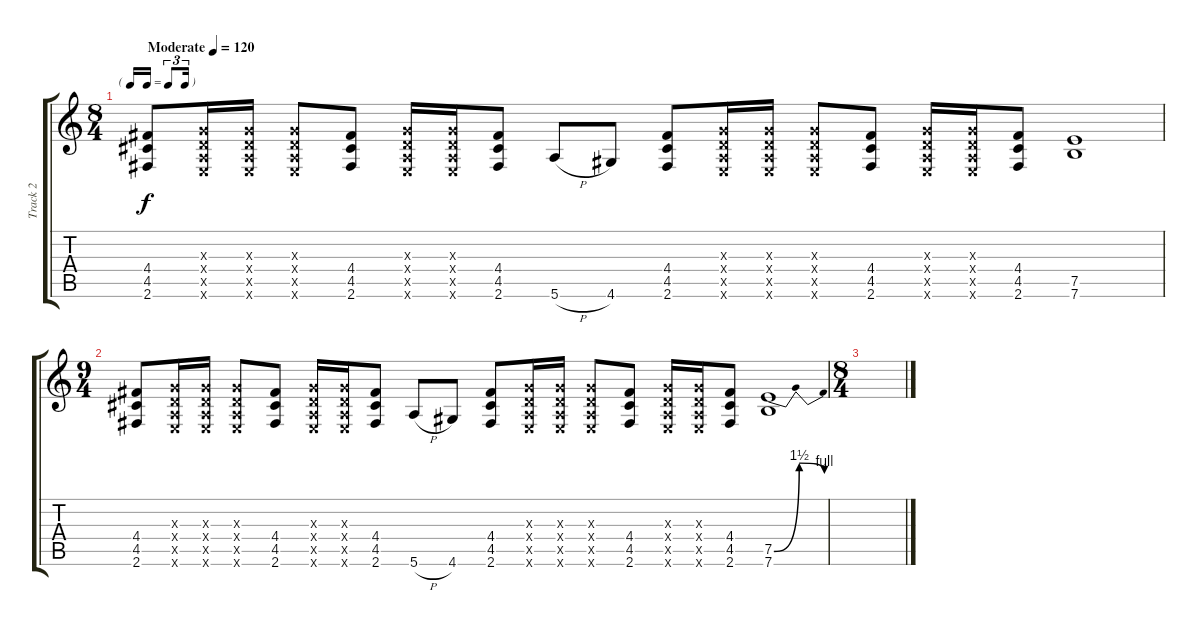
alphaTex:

\track ("Track 2" "Track 2") {instrument electricguitarclean}
\staff {score tabs}
\tuning (E4 B3 G3 D3 A2 E2) {hide}
\ts (8 4)
\tf triplet16th
\tempo (120 "Moderate")
\clef g2
\ks c
(4.4 4.5 2.6).8{dy f instrument electricguitarclean} (0.3{x} 0.4{x} 0.5{x} 0.6{x}).16 (0.3{x} 0.4{x} 0.5{x} 0.6{x}).16 (0.3{x} 0.4{x} 0.5{x} 0.6{x}).8 (4.4 4.5 2.6).8 (0.3{x} 0.4{x} 0.5{x} 0.6{x}).16 (0.3{x} 0.4{x} 0.5{x} 0.6{x}).16 (4.4 4.5 2.6).8 5.6{h}.8 4.6.8 (4.4 4.5 2.6).8 (0.3{x} 0.4{x} 0.5{x} 0.6{x}).16 (0.3{x} 0.4{x} 0.5{x} 0.6{x}).16 (0.3{x} 0.4{x} 0.5{x} 0.6{x}).8 (4.4 4.5 2.6).8 (0.3{x} 0.4{x} 0.5{x} 0.6{x}).16 (0.3{x} 0.4{x} 0.5{x} 0.6{x}).16 (4.4 4.5 2.6).8 (7.5 7.6).1 |
\ts (9 4)
(4.4 4.5 2.6).8 (0.3{x} 0.4{x} 0.5{x} 0.6{x}).16 (0.3{x} 0.4{x} 0.5{x} 0.6{x}).16 (0.3{x} 0.4{x} 0.5{x} 0.6{x}).8 (4.4 4.5 2.6).8 (0.3{x} 0.4{x} 0.5{x} 0.6{x}).16 (0.3{x} 0.4{x} 0.5{x} 0.6{x}).16 (4.4 4.5 2.6).8 5.6{h}.8 4.6.8 (4.4 4.5 2.6).8 (0.3{x} 0.4{x} 0.5{x} 0.6{x}).16 (0.3{x} 0.4{x} 0.5{x} 0.6{x}).16 (0.3{x} 0.4{x} 0.5{x} 0.6{x}).8 (4.4 4.5 2.6).8 (0.3{x} 0.4{x} 0.5{x} 0.6{x}).16 (0.3{x} 0.4{x} 0.5{x} 0.6{x}).16 (4.4 4.5 2.6).8 (7.5{be (bendrelease 0 0 15 6 15 6 60 4)} 7.6).1 |
\ts (8 4)
